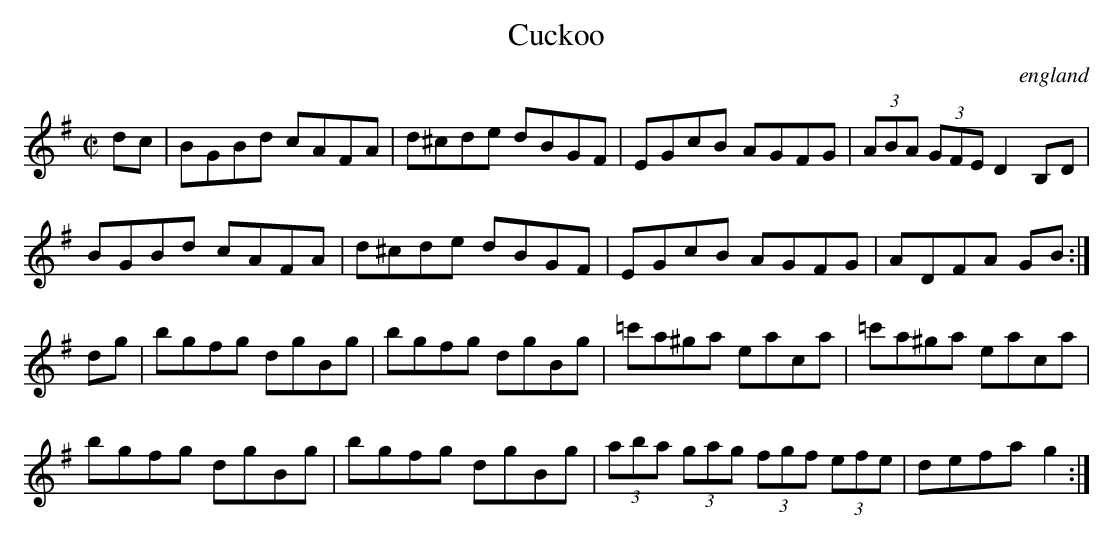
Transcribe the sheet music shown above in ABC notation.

X:1
T:Cuckoo
O:england
M:C|
L:1/8
K:G Major
dc|BGBd cAFA|d^cde dBGF|EGcB AGFG|(3ABA (3GFE D2B,D|
BGBd cAFA|d^cde dBGF|EGcB AGFG|ADFA GB:|
dg|bgfg dgBg|bgfg dgBg|=c'a^ga eaca|=c'a^ga eaca|
bgfg dgBg|bgfg dgBg|(3aba (3gag (3fgf (3efe|defa g2:|
